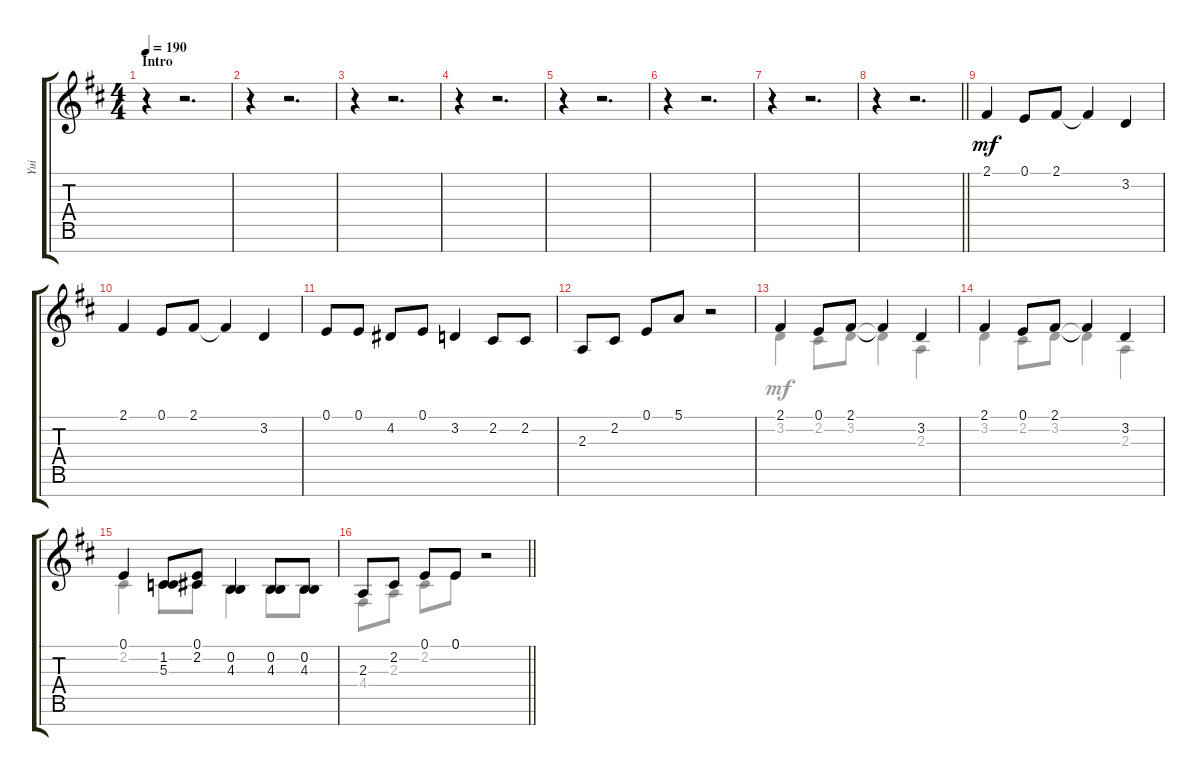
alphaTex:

\track ("Yui" "Yui") {instrument flute}
\staff {score tabs}
\tuning (E4 B3 G3 D3 A2 E2 B1) {hide}
\voice
\ts (4 4)
\section ("" "Intro")
\tempo 190
\clef g2
\ks d
r.4{dy mf instrument flute} r.2{d} |
r.4 r.2{d} |
r.4 r.2{d} |
r.4 r.2{d} |
r.4 r.2{d} |
r.4 r.2{d} |
r.4 r.2{d} |
\barLineRight lightlight
r.4 r.2{d} |
\section ("" "")
2.1.4 0.1.8 2.1.8 2.1{t}.4 3.2.4 |
2.1.4 0.1.8 2.1.8 2.1{t}.4 3.2.4 |
0.1.8 0.1.8 4.2.8 0.1.8 3.2.4 2.2.8 2.2.8 |
2.3.8 2.2.8 0.1.8 5.1.8 r.2 |
2.1.4 0.1.8 2.1.8 2.1{t}.4 3.2.4 |
2.1.4 0.1.8 2.1.8 2.1{t}.4 3.2.4 |
0.1.4 (1.2 5.3).8 (0.1 2.2).8 (0.2 4.3).4 (0.2 4.3).8 (0.2 4.3).8 |
\barLineRight lightlight
2.3.8 2.2.8 0.1.8 0.1.8 r.2
\voice
\clef g2
\ottava regular
\simile none
\ks d
|
|
|
|
|
|
|
\barLineRight lightlight
|
|
|
|
|
3.2.4 2.2.8 3.2.8 3.2{t}.4 2.3.4 |
3.2.4 2.2.8 3.2.8 3.2{t}.4 2.3.4 |
2.2.4 1.2.8 2.2.8 0.2.4 0.2.8 0.2.8 |
\barLineRight lightlight
4.4.8 2.3.8 2.2.8 0.1.8 r.2
